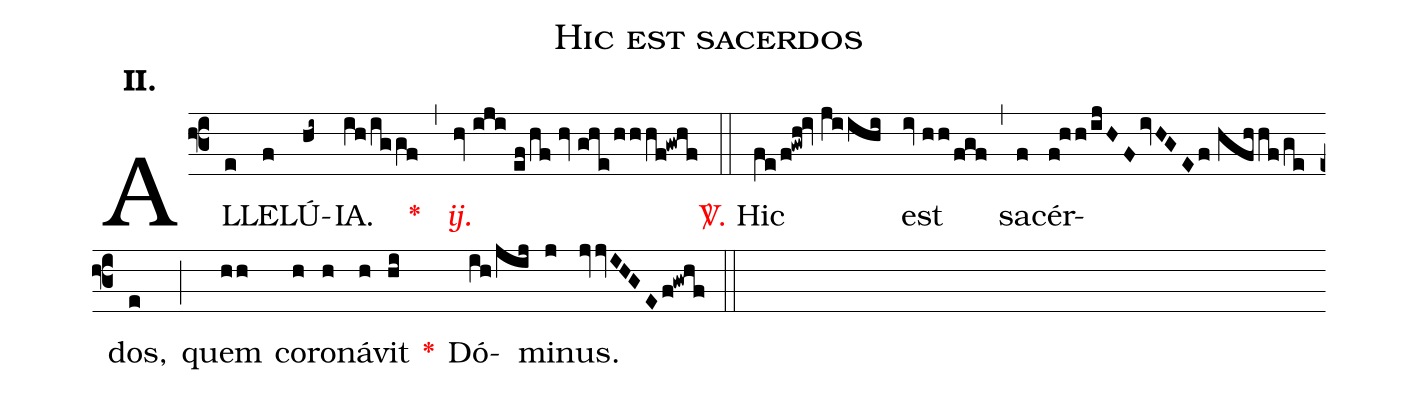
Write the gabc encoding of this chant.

name:Hic est sacerdos;
mode:II.;
office-part:Alleluia;
%%
(f3) AL(e)LE(f)LÚ(hi~)IA.(ih/iggf) <v>\red{*}</v>(,) <v>\redit{ij.}</v>(hv//iji//ef/hf//hv//ghe/hhhf!gwhf) (::) <v>\red{\Vbar.}</v> Hic(fe/f!gwh!iv//jiihi) est(iv//hh/fgf) (,) sa(f)cér(f!hh/ijHF/ivHGE/f//hfhhf/ge)dos,(e) (;) quem(hh) co(h)ro(h)ná(h)vit(hi) <v>\red{*}</v>() Dó(ih/jij)mi(j)nus.(jvvIHGE/f!gwhf) (::)
